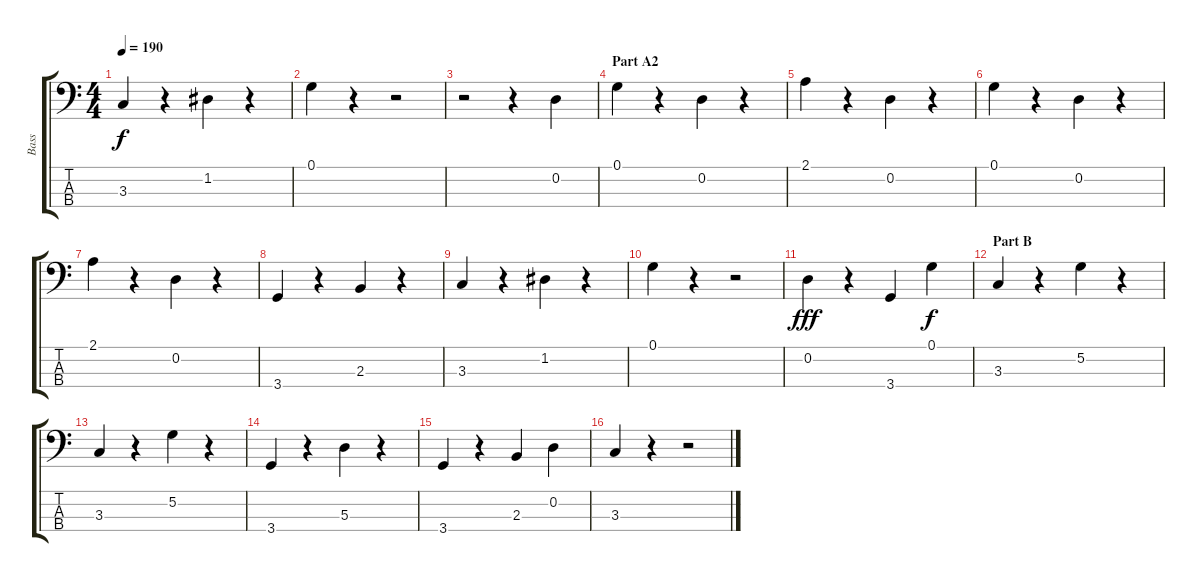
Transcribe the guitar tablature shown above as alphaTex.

\track ("Bass" "Bass") {instrument acousticbass}
\staff {score tabs}
\tuning (G2 D2 A1 E1) {hide}
\ts (4 4)
\tempo 190
\clef f4
\ks c
3.3.4{dy f} r.4 1.2.4 r.4 |
0.1.4 r.4 r.2 |
r.2 r.4 0.2.4 |
\section ("" "Part A2")
0.1.4 r.4 0.2.4 r.4 |
2.1.4 r.4 0.2.4 r.4 |
0.1.4 r.4 0.2.4 r.4 |
2.1.4 r.4 0.2.4 r.4 |
3.4.4 r.4 2.3.4 r.4 |
3.3.4 r.4 1.2.4 r.4 |
0.1.4 r.4 r.2 |
0.2.4{dy fff} r.4 3.4.4 0.1.4{dy f} |
\section ("" "Part B")
3.3.4 r.4 5.2.4 r.4 |
3.3.4 r.4 5.2.4 r.4 |
3.4.4 r.4 5.3.4 r.4 |
3.4.4 r.4 2.3.4 0.2.4 |
3.3.4 r.4 r.2
